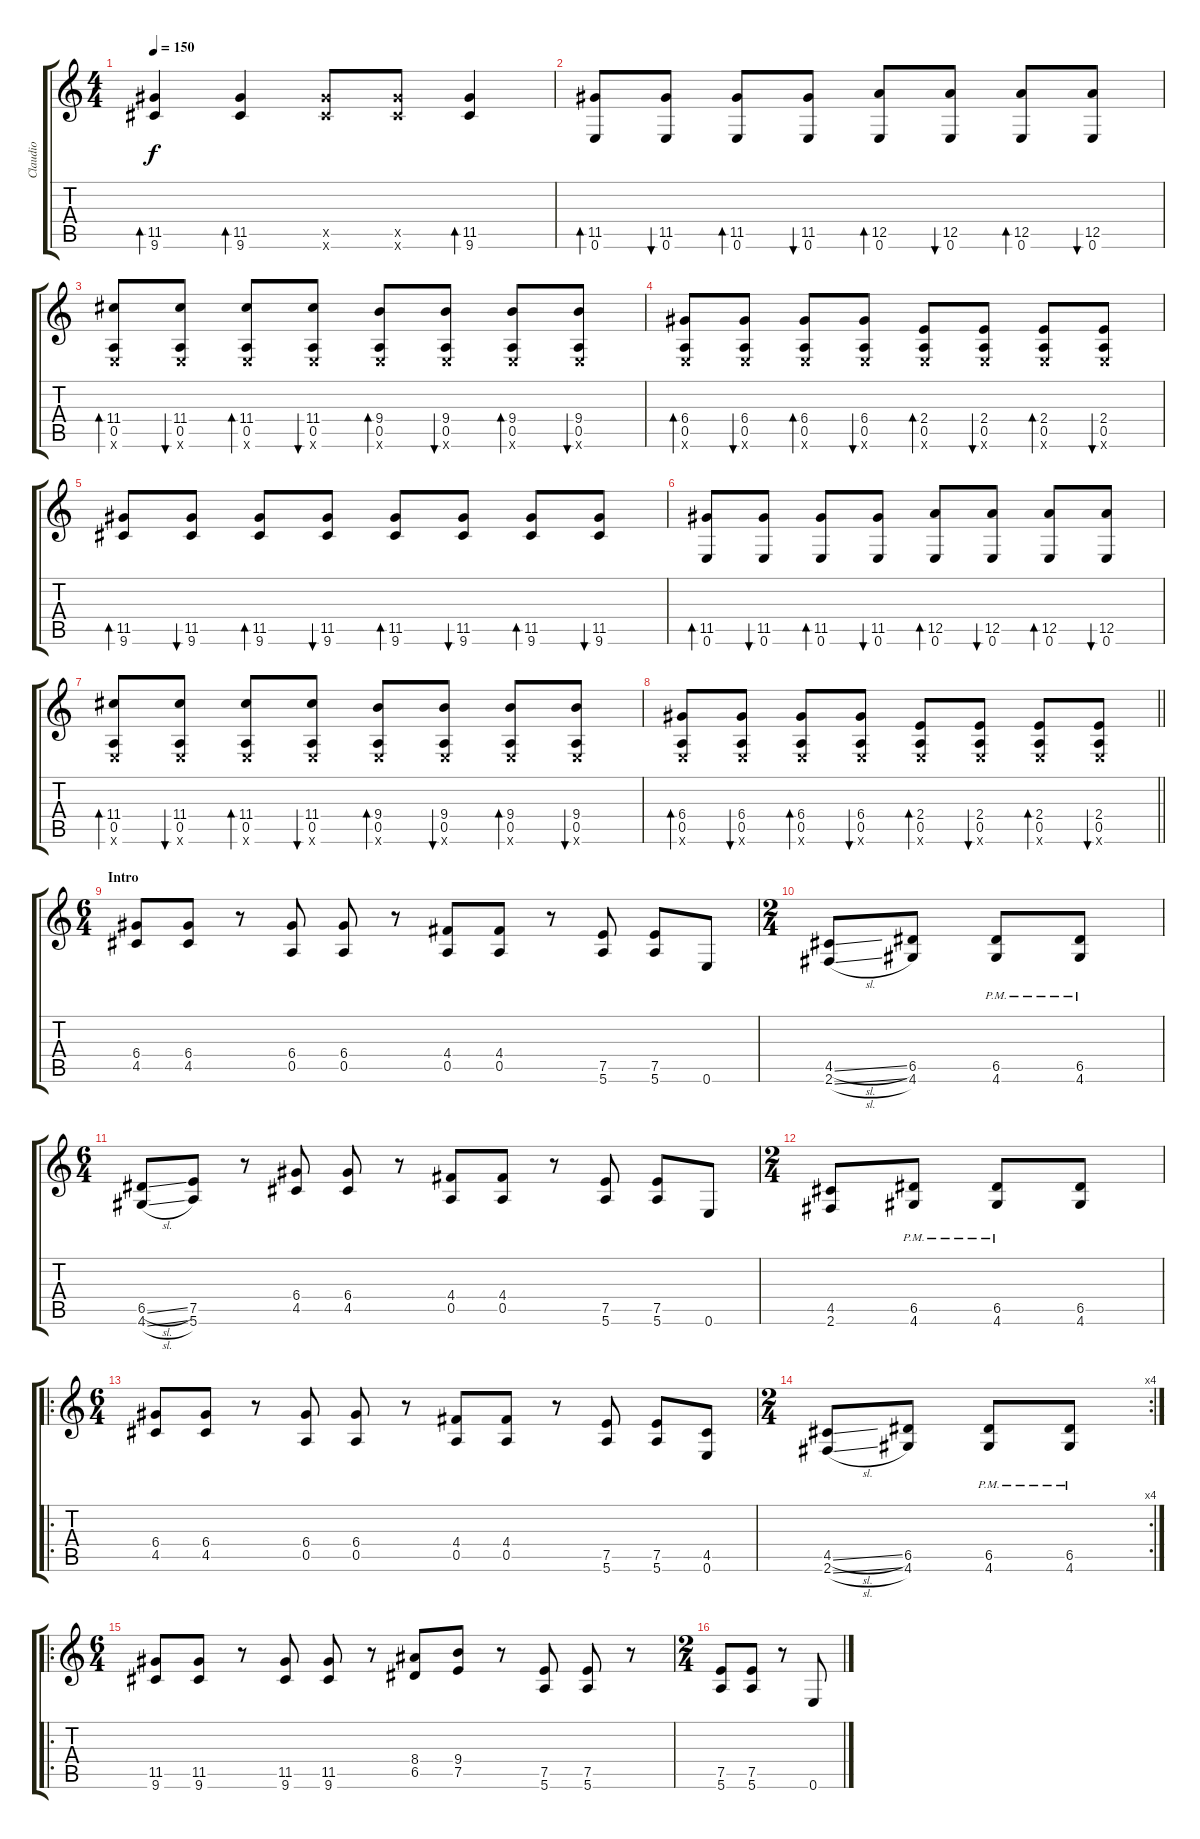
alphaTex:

\track ("Claudio" "Claudio") {instrument overdrivenguitar}
\staff {score tabs}
\tuning (E4 B3 G3 D3 A2 E2) {hide}
\ts (4 4)
\tempo 150
\clef g2
\ks c
(11.5 9.6).4{bd 60 dy f} (11.5 9.6).4{bd 60} (11.5{x} 9.6{x}).8 (11.5{x} 9.6{x}).8 (11.5 9.6).4{bd 60} |
(11.5 0.6).8{bd 60} (11.5 0.6).8{bu 60} (11.5 0.6).8{bd 60} (11.5 0.6).8{bu 60} (12.5 0.6).8{bd 60} (12.5 0.6).8{bu 60} (12.5 0.6).8{bd 60} (12.5 0.6).8{bu 60} |
(11.4 0.5 0.6{x}).8{bd 60} (11.4 0.5 0.6{x}).8{bu 60} (11.4 0.5 0.6{x}).8{bd 60} (11.4 0.5 0.6{x}).8{bu 60} (9.4 0.5 0.6{x}).8{bd 60} (9.4 0.5 0.6{x}).8{bu 60} (9.4 0.5 0.6{x}).8{bd 60} (9.4 0.5 0.6{x}).8{bu 60} |
(6.4 0.5 0.6{x}).8{bd 60} (6.4 0.5 0.6{x}).8{bu 60} (6.4 0.5 0.6{x}).8{bd 60} (6.4 0.5 0.6{x}).8{bu 60} (2.4 0.5 0.6{x}).8{bd 60} (2.4 0.5 0.6{x}).8{bu 60} (2.4 0.5 0.6{x}).8{bd 60} (2.4 0.5 0.6{x}).8{bu 60} |
(11.5 9.6).8{bd 60 instrument distortionguitar} (11.5 9.6).8{bu 60} (11.5 9.6).8{bd 60} (11.5 9.6).8{bu 60} (11.5 9.6).8{bd 60} (11.5 9.6).8{bu 60} (11.5 9.6).8{bd 60} (11.5 9.6).8{bu 60} |
(11.5 0.6).8{bd 60} (11.5 0.6).8{bu 60} (11.5 0.6).8{bd 60} (11.5 0.6).8{bu 60} (12.5 0.6).8{bd 60} (12.5 0.6).8{bu 60} (12.5 0.6).8{bd 60} (12.5 0.6).8{bu 60} |
(11.4 0.5 0.6{x}).8{bd 60} (11.4 0.5 0.6{x}).8{bu 60} (11.4 0.5 0.6{x}).8{bd 60} (11.4 0.5 0.6{x}).8{bu 60} (9.4 0.5 0.6{x}).8{bd 60} (9.4 0.5 0.6{x}).8{bu 60} (9.4 0.5 0.6{x}).8{bd 60} (9.4 0.5 0.6{x}).8{bu 60} |
\barLineRight lightlight
(6.4 0.5 0.6{x}).8{bd 60} (6.4 0.5 0.6{x}).8{bu 60} (6.4 0.5 0.6{x}).8{bd 60} (6.4 0.5 0.6{x}).8{bu 60} (2.4 0.5 0.6{x}).8{bd 60} (2.4 0.5 0.6{x}).8{bu 60} (2.4 0.5 0.6{x}).8{bd 60} (2.4 0.5 0.6{x}).8{bu 60} |
\ts (6 4)
\section ("" "Intro")
(6.4 4.5).8 (6.4 4.5).8 r.8 (6.4 0.5).8 (6.4 0.5).8 r.8 (4.4 0.5).8 (4.4 0.5).8 r.8 (7.5 5.6).8 (7.5 5.6).8 0.6.8 |
\ts (2 4)
(4.5{sl} 2.6{sl}).8 (6.5 4.6).8 (6.5{pm} 4.6{pm}).8 (6.5{pm} 4.6{pm}).8 |
\ts (6 4)
(6.5{sl} 4.6{sl}).8 (7.5 5.6).8 r.8 (6.4 4.5).8 (6.4 4.5).8 r.8 (4.4 0.5).8 (4.4 0.5).8 r.8 (7.5 5.6).8 (7.5 5.6).8 0.6.8 |
\ts (2 4)
(4.5 2.6).8 (6.5{pm} 4.6{pm}).8 (6.5{pm} 4.6{pm}).8 (6.5 4.6).8 |
\ro
\ts (6 4)
(6.4 4.5).8 (6.4 4.5).8 r.8 (6.4 0.5).8 (6.4 0.5).8 r.8 (4.4 0.5).8 (4.4 0.5).8 r.8 (7.5 5.6).8 (7.5 5.6).8 (4.5 0.6).8 |
\rc 4
\ts (2 4)
(4.5{sl} 2.6{sl}).8 (6.5 4.6).8 (6.5{pm} 4.6{pm}).8 (6.5{pm} 4.6{pm}).8 |
\ro
\ts (6 4)
(11.5 9.6).8{instrument overdrivenguitar} (11.5 9.6).8 r.8 (11.5 9.6).8 (11.5 9.6).8 r.8 (8.4 6.5).8 (9.4 7.5).8 r.8 (7.5 5.6).8 (7.5 5.6).8 r.8 |
\ts (2 4)
(7.5 5.6).8 (7.5 5.6).8 r.8 0.6.8
